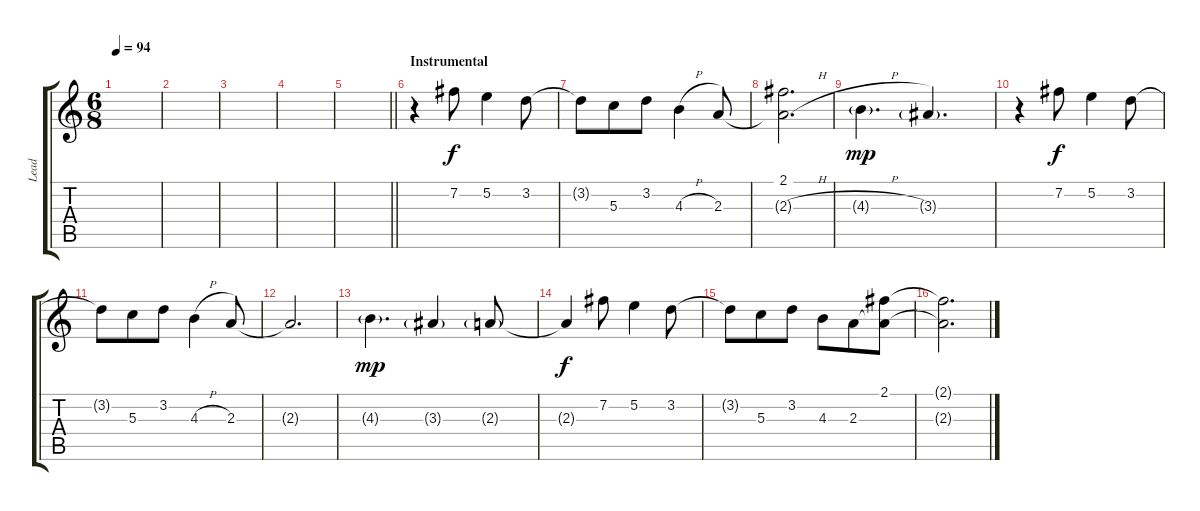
\track ("Lead" "Lead") {instrument distortionguitar}
\staff {score tabs}
\tuning (E4 B3 G3 D3 A2 E2) {hide}
\ts (6 8)
\tempo 94
\clef g2
\ks c
|
|
|
|
\barLineRight lightlight
|
\section ("" "Instrumental")
r.4 7.2.8 5.2.4 3.2.8 |
3.2{t}.8 5.3.8 3.2.8 4.3{h}.4 2.3.8 |
(2.1 2.3{h t}).2{d} |
4.3{h g}.4{d dy mp} 3.3{g}.4{d} |
r.4 7.2.8{dy f} 5.2.4 3.2.8 |
3.2{t}.8 5.3.8 3.2.8 4.3{h}.4 2.3.8 |
2.3{t}.2{d} |
4.3{g}.4{d dy mp} 3.3{g}.4 2.3{g}.8 |
2.3{t}.4{dy f} 7.2.8 5.2.4 3.2.8 |
3.2{t}.8 5.3.8 3.2.8 4.3.8 2.3.8 (2.1 2.3{t}).8 |
(2.1{t} 2.3{h t}).2{d}
